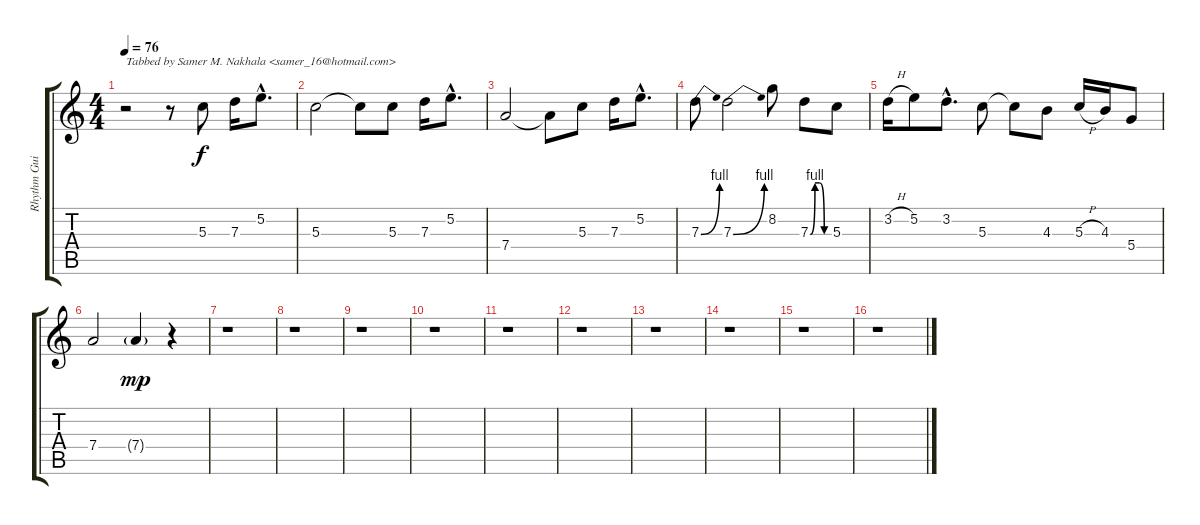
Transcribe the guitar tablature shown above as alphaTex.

\track ("Rhythm Guitar" "Rhythm Gui") {instrument distortionguitar}
\staff {score tabs}
\tuning (E4 B3 G3 D3 A2 E2) {hide}
\ts (4 4)
\tempo 76
\clef g2
\ks c
r.2{txt "Tabbed by Samer M. Nakhala <samer_16@hotmail.com>" dy f instrument distortionguitar} r.8 5.3.8 7.3.16 5.2{hac}.8{d} |
5.3.2 5.3{t}.8 5.3.8 7.3.16 5.2{hac}.8{d} |
7.4.2 7.4{t}.8 5.3.8 7.3.16 5.2{hac}.8{d} |
7.3{be (bend 0 0 60 4)}.8 7.3{be (bend 0 0 60 4)}.2 8.2.8 7.3{be (custom 0 0 15 4 30 4 45 0 60 0)}.8 5.3.8 |
3.2{h}.16 5.2.8 3.2{hac}.8{d} 5.3.8 5.3{t}.8 4.3.8 5.3{h}.16 4.3.16 5.4.8 |
7.4.2 7.4{g}.4{dy mp} r.4 |
r.1 |
r.1 |
r.1 |
r.1 |
r.1 |
r.1 |
r.1 |
r.1 |
r.1 |
r.1
